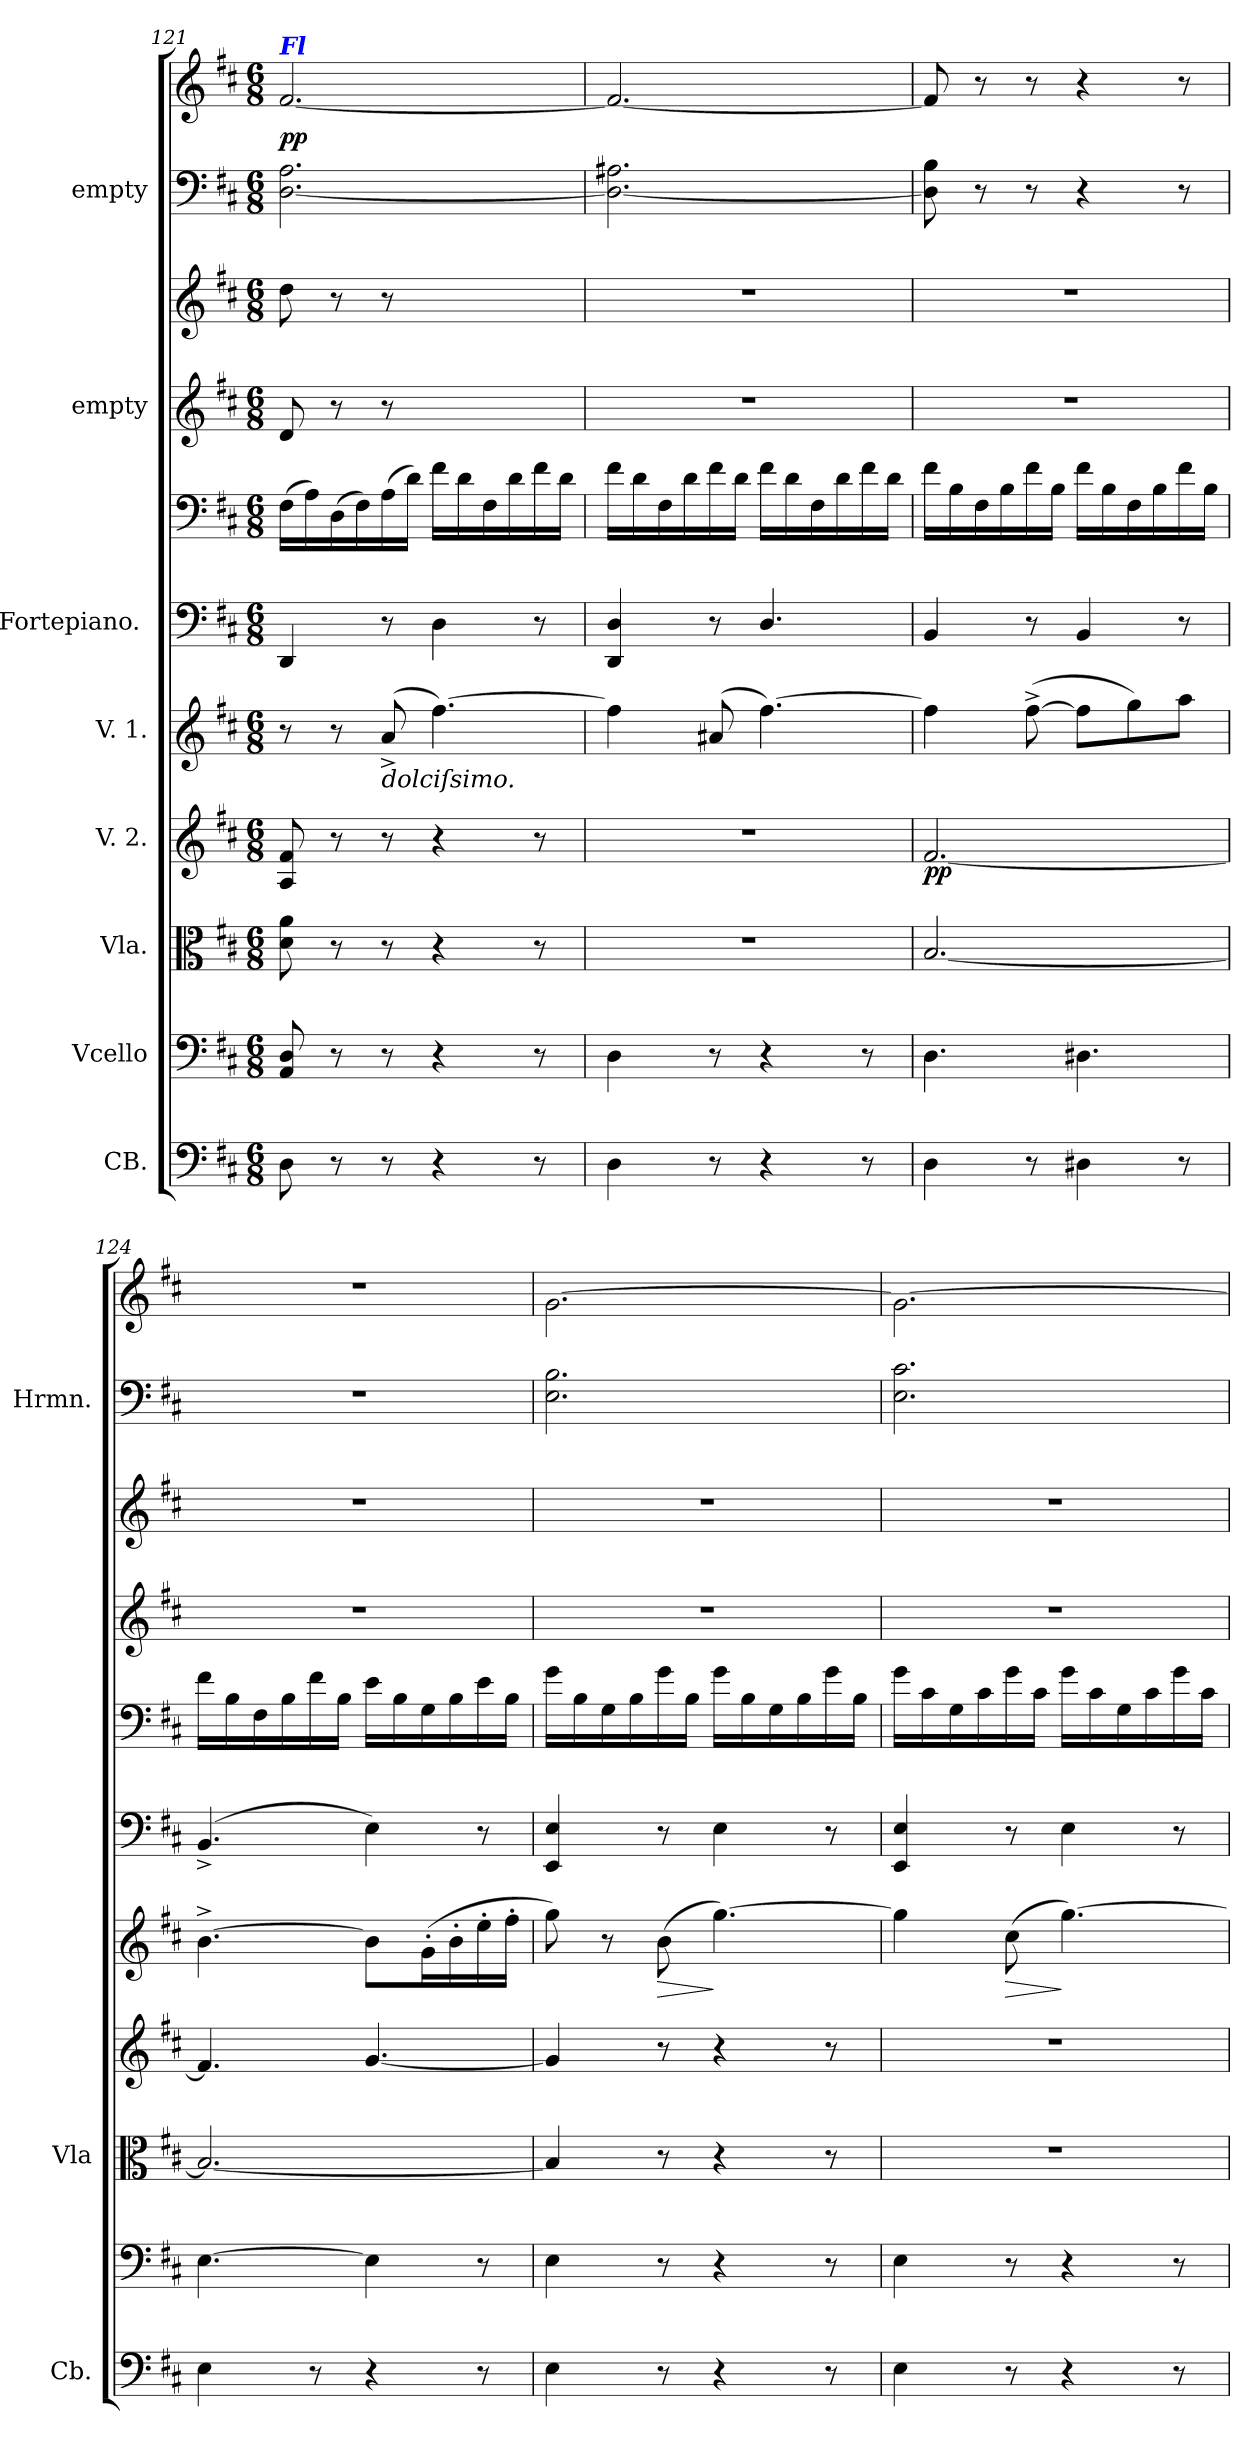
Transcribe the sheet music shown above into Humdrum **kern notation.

**kern	**kern	**kern	**kern	**dynam	**kern	**dynam	**kern	**kern	**kern	**kern	**kern	**kern	**dynam
*part8	*part7	*part6	*part5	*part5	*part4	*part4	*part3	*part3	*part2	*part2	*part1	*part1	*part1
*staff11	*staff10	*staff9	*staff8	*staff8	*staff7	*staff7	*staff6	*staff5	*staff4	*staff3	*staff2	*staff1	*staff1/2
*I"CB.	*I"Vcello	*I"Vla.	*I"V. 2.	*	*I"V. 1.	*	*I"Fortepiano. [2]	*	*I"empty	*	*I"empty	*	*
*I'Cb.	*	*I'Vla	*	*	*	*	*	*	*	*	*I'Hrmn.	*	*
*clefF4	*clefF4	*clefC3	*clefG2	*	*clefG2	*	*clefF4	*clefF4	*clefG2	*clefG2	*clefF4	*clefG2	*
*k[f#c#]	*k[f#c#]	*k[f#c#]	*k[f#c#]	*	*k[f#c#]	*	*k[f#c#]	*k[f#c#]	*k[f#c#]	*k[f#c#]	*k[f#c#]	*k[f#c#]	*
*D:	*D:	*D:	*D:	*	*D:	*	*D:	*D:	*D:	*D:	*D:	*D:	*
*M6/8	*M6/8	*M6/8	*M6/8	*	*M6/8	*	*M6/8	*M6/8	*M6/8	*M6/8	*M6/8	*M6/8	*
=121	=121	=121	=121	=121	=121	=121	=121	=121	=121	=121	=121	=121	=121
!	!	!	!	!	!	!	!	!	!	!	!	!LO:TX:a:Bi:color=blue:t=Fl	!
8D\	8AA/ 8D/	8d\ 8a\	8A/ 8f#/	.	8r	.	4DD/	(16F#\LL	8d/	8dd\	[2.D\ 2.A\	[2.f#/	pp
.	.	.	.	.	.	.	.	16A\)	.	.	.	.	.
8r	8r	8r	8r	.	8r	.	.	(16D\	8r	8r	.	.	.
.	.	.	.	.	.	.	.	16F#\)	.	.	.	.	.
!	!	!	!	!	!LO:TX:b:i:t=dolciſsimo.	!	!	!	!	!	!	!	!
8r	8r	8r	8r	.	(8a^/	.	8r	(16A\	8r	8r	.	.	.
.	.	.	.	.	.	.	.	16d\JJ)	.	.	.	.	.
4r	4r	4r	4r	.	[4.ff#\)	.	4D\	16f#\LL	4ryy	4ryy	.	.	.
.	.	.	.	.	.	.	.	16d\	.	.	.	.	.
.	.	.	.	.	.	.	.	16F#\	.	.	.	.	.
.	.	.	.	.	.	.	.	16d\	.	.	.	.	.
8r	8r	8r	8r	.	.	.	8r	16f#\	8ryy	8ryy	.	.	.
.	.	.	.	.	.	.	.	16d\JJ	.	.	.	.	.
=122	=122	=122	=122	=122	=122	=122	=122	=122	=122	=122	=122	=122	=122
4D\	4D\	2.r	2.r	.	4ff#\]	.	4DD/ 4D/	16f#\LL	2.r	2.r	2.D_\ 2.A#X\	2.f#/_	.
.	.	.	.	.	.	.	.	16d\	.	.	.	.	.
.	.	.	.	.	.	.	.	16F#\	.	.	.	.	.
.	.	.	.	.	.	.	.	16d\	.	.	.	.	.
8r	8r	.	.	.	(8a#X/	.	8r	16f#\	.	.	.	.	.
.	.	.	.	.	.	.	.	16d\JJ	.	.	.	.	.
4r	4r	.	.	.	[4.ff#\)	.	4.D/	16f#\LL	.	.	.	.	.
.	.	.	.	.	.	.	.	16d\	.	.	.	.	.
.	.	.	.	.	.	.	.	16F#\	.	.	.	.	.
.	.	.	.	.	.	.	.	16d\	.	.	.	.	.
8r	8r	.	.	.	.	.	.	16f#\	.	.	.	.	.
.	.	.	.	.	.	.	.	16d\JJ	.	.	.	.	.
=123	=123	=123	=123	=123	=123	=123	=123	=123	=123	=123	=123	=123	=123
4D\	4.D\	[2.B/	[2.f#/	pp	4ff#\]	.	4BB/	16f#\LL	2.r	2.r	8D]\ 8B\	8f#/]	.
.	.	.	.	.	.	.	.	16B\	.	.	.	.	.
.	.	.	.	.	.	.	.	16F#\	.	.	8r	8r	.
.	.	.	.	.	.	.	.	16B\	.	.	.	.	.
8r	.	.	.	.	([8ff#^\	.	8r	16f#\	.	.	8r	8r	.
.	.	.	.	.	.	.	.	16B\JJ	.	.	.	.	.
4D#X\	4.D#X\	.	.	.	8ff#\L]	.	4BB/	16f#\LL	.	.	4r	4r	.
.	.	.	.	.	.	.	.	16B\	.	.	.	.	.
.	.	.	.	.	8gg\)	.	.	16F#\	.	.	.	.	.
.	.	.	.	.	.	.	.	16B\	.	.	.	.	.
8r	.	.	.	.	8aa\J	.	8r	16f#\	.	.	8r	8r	.
.	.	.	.	.	.	.	.	16B\JJ	.	.	.	.	.
=124	=124	=124	=124	=124	=124	=124	=124	=124	=124	=124	=124	=124	=124
4E\	[4.E\	2.B/_	4.f#/]	.	[4.b^\	.	(4.BB^/	16f#\LL	2.r	2.r	2.r	2.r	.
.	.	.	.	.	.	.	.	16B\	.	.	.	.	.
.	.	.	.	.	.	.	.	16F#\	.	.	.	.	.
.	.	.	.	.	.	.	.	16B\	.	.	.	.	.
8r	.	.	.	.	.	.	.	16f#\	.	.	.	.	.
.	.	.	.	.	.	.	.	16B\JJ	.	.	.	.	.
4r	4E\]	.	[4.g/	.	8b\L]	.	4E\)	16e\LL	.	.	.	.	.
.	.	.	.	.	.	.	.	16B\	.	.	.	.	.
.	.	.	.	.	(16g'\L	.	.	16G\	.	.	.	.	.
.	.	.	.	.	16b'\	.	.	16B\	.	.	.	.	.
8r	8r	.	.	.	16ee'\	.	8r	16e\	.	.	.	.	.
.	.	.	.	.	16ff#'\JJ	.	.	16B\JJ	.	.	.	.	.
=125	=125	=125	=125	=125	=125	=125	=125	=125	=125	=125	=125	=125	=125
4E\	4E\	4B/]	4g/]	.	8gg\)	.	4EE/ 4E/	16g\LL	2.r	2.r	2.E\ 2.B\	[2.g\	.
.	.	.	.	.	.	.	.	16B\	.	.	.	.	.
.	.	.	.	.	8r	.	.	16G\	.	.	.	.	.
.	.	.	.	.	.	.	.	16B\	.	.	.	.	.
!	!	!	!	!	!	!LO:HP:b	!	!	!	!	!	!	!
8r	8r	8r	8r	.	(8b\	>	8r	16g\	.	.	.	.	.
.	.	.	.	.	.	.	.	16B\JJ	.	.	.	.	.
4r	4r	4r	4r	.	[4.gg\)	]	4E\	16g\LL	.	.	.	.	.
.	.	.	.	.	.	.	.	16B\	.	.	.	.	.
.	.	.	.	.	.	.	.	16G\	.	.	.	.	.
.	.	.	.	.	.	.	.	16B\	.	.	.	.	.
8r	8r	8r	8r	.	.	.	8r	16g\	.	.	.	.	.
.	.	.	.	.	.	.	.	16B\JJ	.	.	.	.	.
=126	=126	=126	=126	=126	=126	=126	=126	=126	=126	=126	=126	=126	=126
4E\	4E\	2.r	2.r	.	4gg\]	.	4EE/ 4E/	16g\LL	2.r	2.r	2.E\ 2.c#\	2.g\_	.
.	.	.	.	.	.	.	.	16c#\	.	.	.	.	.
.	.	.	.	.	.	.	.	16G\	.	.	.	.	.
.	.	.	.	.	.	.	.	16c#\	.	.	.	.	.
!	!	!	!	!	!	!LO:HP:b	!	!	!	!	!	!	!
8r	8r	.	.	.	(8cc#\	>	8r	16g\	.	.	.	.	.
.	.	.	.	.	.	.	.	16c#\JJ	.	.	.	.	.
4r	4r	.	.	.	[4.gg\)	]	4E\	16g\LL	.	.	.	.	.
.	.	.	.	.	.	.	.	16c#\	.	.	.	.	.
.	.	.	.	.	.	.	.	16G\	.	.	.	.	.
.	.	.	.	.	.	.	.	16c#\	.	.	.	.	.
8r	8r	.	.	.	.	.	8r	16g\	.	.	.	.	.
.	.	.	.	.	.	.	.	16c#\JJ	.	.	.	.	.
=	=	=	=	=	=	=	=	=	=	=	=	=	=
*-	*-	*-	*-	*-	*-	*-	*-	*-	*-	*-	*-	*-	*-
